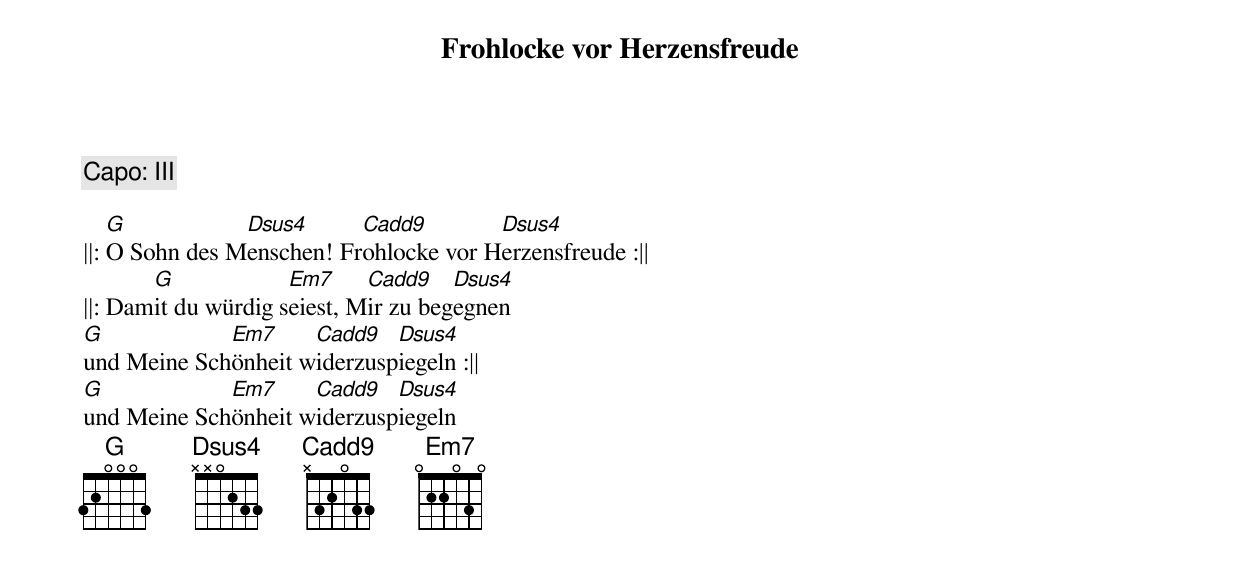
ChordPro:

{title: Frohlocke vor Herzensfreude}
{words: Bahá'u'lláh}
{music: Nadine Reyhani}
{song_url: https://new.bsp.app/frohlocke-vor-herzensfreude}
{c: Capo: III}
{define: Cadd9 base-fret 1 frets x 3 2 0 3 3}

||: [G]O Sohn des M[Dsus4]enschen! Fr[Cadd9]ohlocke vor H[Dsus4]erzensfreude :||
||: Dam[G]it du würdig s[Em7]eiest, M[Cadd9]ir zu beg[Dsus4]egnen
[G]und Meine Sch[Em7]önheit w[Cadd9]iderzusp[Dsus4]iegeln :||
[G]und Meine Sch[Em7]önheit w[Cadd9]iderzusp[Dsus4]iegeln
